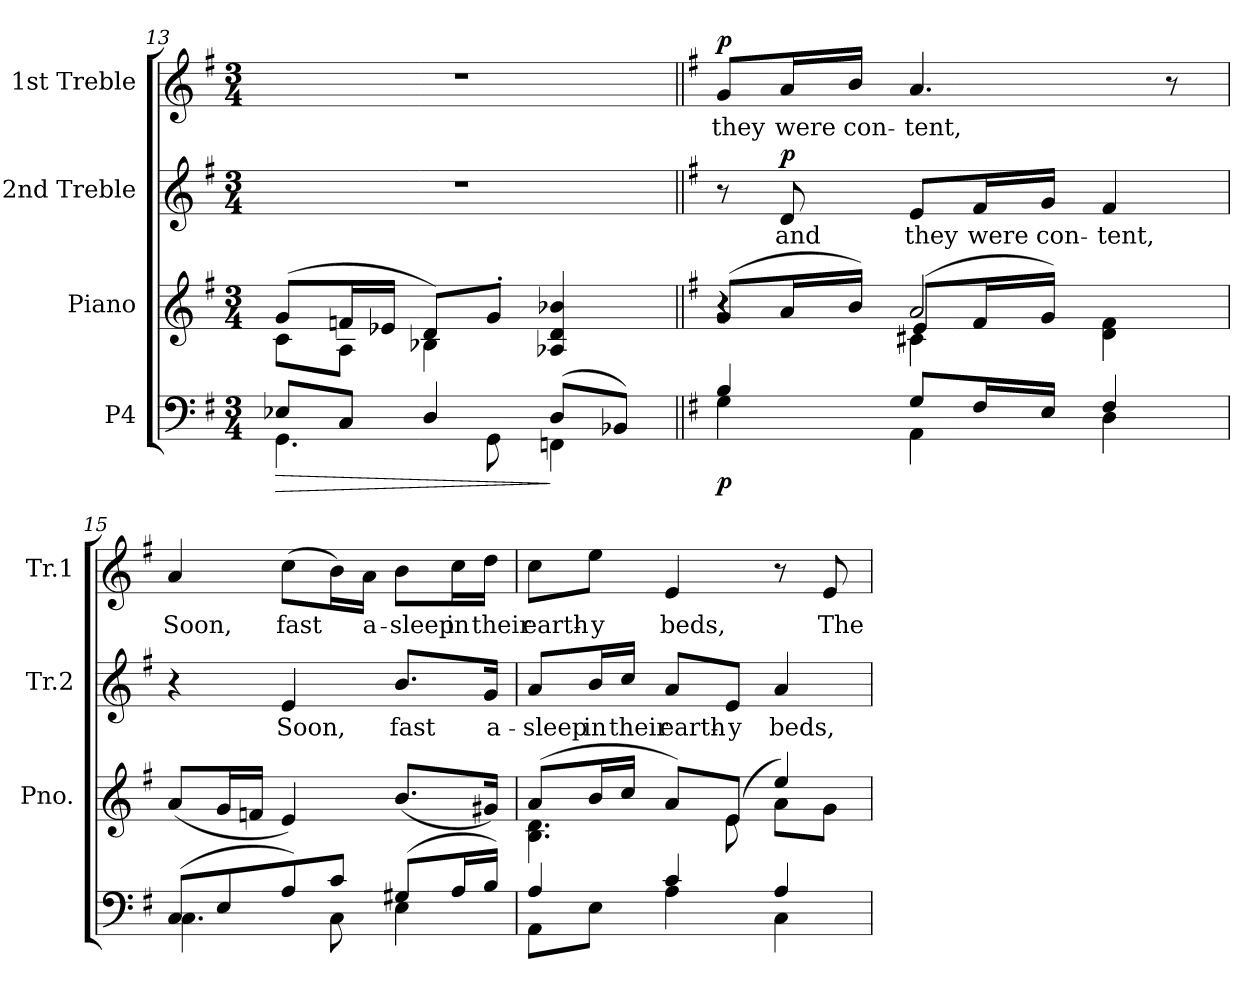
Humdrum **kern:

**kern	**dynam	**kern	**kern	**text	**dynam	**kern	**text	**dynam
*part4	*part4	*part3	*part2	*part2	*part2	*part1	*part1	*part1
*staff4	*staff4	*staff3	*staff2	*staff2	*staff2	*staff1	*staff1	*staff1
*I"P4	*	*I"Piano	*I"2nd Treble	*	*	*I"1st Treble	*	*
*	*	*I'Pno.	*I'Tr.2	*	*	*I'Tr.1	*	*
*clefF4	*	*clefG2	*clefG2	*	*	*clefG2	*	*
*k[f#]	*	*k[f#]	*k[f#]	*	*	*k[f#]	*	*
*G:	*	*G:	*G:	*	*	*G:	*	*
*M3/4	*	*M3/4	*M3/4	*	*	*M3/4	*	*
=13	=13	=13	=13	=13	=13	=13	=13	=13
!	!LO:HP:b	!	!LO:N:vis=1	!	!	!LO:N:vis=1	!	!
*^	*	*^	*	*	*	*	*	*
(8E-Xi/L	4.GGi\	>	(8gi/L	8ci\L	2.r	.	.	2.r	.	.
8Ci/J	.	.	16fni/L	8Ai\J	.	.	.	.	.	.
.	.	.	16e-Xi/JJ	.	.	.	.	.	.	.
4Di/	.	.	8di/L)	4B-Xi\	.	.	.	.	.	.
.	8GGi\	.	8g'i/J	.	.	.	.	.	.	.
(8Di/L	4FFni\	]	4A-Xi/ 4di 4b-Xi	4ryy	.	.	.	.	.	.
8BB-Xi/J)	.	.	.	.	.	.	.	.	.	.
*	*	*	*v	*v	*	*	*	*	*	*
!!LO:PB:g=z
=14||	=14||	=14||	=14||	=14||	=14||	=14||	=14||	=14||	=14||
*k[f#]	*	*	*k[f#]	*k[f#]	*	*	*k[f#]	*	*
*G:	*	*	*G:	*G:	*	*	*G:	*	*
*	*	*	*^	*	*	*	*	*	*
*	*	*	*	*^	*	*	*	*	*	*
!	!	!	!	!	!	!	!	!	!	!LO:LY:b:color=#000000	!
4Bi/	4Gi\	p	(8gi/L	4r	4r	8r	.	.	8gi/L	they	p
!	!	!	!	!	!	!	!LO:LY:b:color=#000000	!	!	!	!
!	!	!	!	!	!	!	!	!	!	!LO:LY:b:color=#000000	!
.	.	.	16ai/L	.	.	8di/	and	p	16ai/L	were	.
!	!	!	!	!	!	!	!	!	!	!LO:LY:b:color=#000000	!
.	.	.	16bi/JJ)	.	.	.	.	.	16bi/JJ	con-	.
!	!	!	!	!	!	!	!LO:LY:b:color=#000000	!	!	!	!
!	!	!	!	!	!	!	!	!	!	!LO:LY:b:color=#000000	!
8Gi/L	4AAi\	.	2ai/	4c#Xi\	(8ei/L	8ei/L	they	.	4.ai/	-tent,	.
!	!	!	!	!	!	!	!LO:LY:b:color=#000000	!	!	!	!
16F#i/L	.	.	.	.	16f#i/L	16f#i/L	were	.	.	.	.
!	!	!	!	!	!	!	!LO:LY:b:color=#000000	!	!	!	!
16Ei/JJ	.	.	.	.	16gi/JJ)	16gi/JJ	con-	.	.	.	.
!	!	!	!	!	!	!	!LO:LY:b:color=#000000	!	!	!	!
4F#i/	4Di\	.	.	4ryy	4di\ 4f#i	4f#i/	-tent,	.	.	.	.
.	.	.	.	.	.	.	.	.	8r	.	.
*	*	*	*v	*v	*v	*	*	*	*	*	*
=15	=15	=15	=15	=15	=15	=15	=15	=15	=15
!	!	!	!	!	!	!	!	!LO:LY:b:color=#000000	!
(8Ci/L	4.Ci\	.	(8ai/L	4r	.	.	4ai/	Soon,	.
8Ei/	.	.	16gi/L	.	.	.	.	.	.
.	.	.	16fni/JJ	.	.	.	.	.	.
!	!	!	!	!	!LO:LY:b:color=#000000	!	!	!	!
!	!	!	!	!	!	!	!	!LO:LY:b:color=#000000	!
8Ai/)	.	.	4ei/)	4ei/	Soon,	.	(8cci\L	fast	.
8ci/J	8Ci\	.	.	.	.	.	16bi\L)	.	.
!	!	!	!	!	!	!	!	!LO:LY:b:color=#000000	!
.	.	.	.	.	.	.	16ai\JJ	a-	.
!	!	!	!	!	!LO:LY:b:color=#000000	!	!	!	!
!	!	!	!	!	!	!	!	!LO:LY:b:color=#000000	!
(8G#Xi/L	4Ei\	.	(8.bi/L	8.bi/L	fast	.	8bi\L	-sleep	.
!	!	!	!	!	!	!	!	!LO:LY:b:color=#000000	!
16Ai/L	.	.	.	.	.	.	16cci\L	in	.
!	!	!	!	!	!LO:LY:b:color=#000000	!	!	!	!
!	!	!	!	!	!	!	!	!LO:LY:b:color=#000000	!
16Bi/JJ)	.	.	16g#Xi/Jk)	16gi/Jk	a-	.	16ddi\JJ	their	.
=16	=16	=16	=16	=16	=16	=16	=16	=16	=16
*	*	*	*^	*	*	*	*	*	*
!	!	!	!	!	!	!LO:LY:b:color=#000000	!	!	!	!
!	!	!	!	!	!	!	!	!	!LO:LY:b:color=#000000	!
4Ai/	8AAi\L	.	(8ai/L	4.Bi\ 4.di	8ai/L	-sleep	.	8cci\L	earth-	.
!	!	!	!	!	!	!LO:LY:b:color=#000000	!	!	!	!
!	!	!	!	!	!	!	!	!	!LO:LY:b:color=#000000	!
.	8Ei\J	.	16bi/L	.	16bi/L	in	.	8eei\J	-y	.
!	!	!	!	!	!	!LO:LY:b:color=#000000	!	!	!	!
.	.	.	16cci/JJ	.	16cci/JJ	their	.	.	.	.
!	!	!	!	!	!	!LO:LY:b:color=#000000	!	!	!	!
!	!	!	!	!	!	!	!	!	!LO:LY:b:color=#000000	!
4ci/	4Ai\	.	8ai/L)	.	8ai/L	earth-	.	4ei/	beds,	.
!	!	!	!	!	!	!LO:LY:b:color=#000000	!	!	!	!
.	.	.	(8ei/J	8ei\	8ei/J	-y	.	.	.	.
!	!	!	!	!	!	!LO:LY:b:color=#000000	!	!	!	!
4Ai/	4Ci\	.	4eei/)	8ai\L	4ai/	beds,	.	8r	.	.
!	!	!	!	!	!	!	!	!	!LO:LY:b:color=#000000	!
.	.	.	.	8gi\J	.	.	.	8ei/	The	.
*v	*v	*	*	*	*	*	*	*	*	*
*	*	*v	*v	*	*	*	*	*	*
=	=	=	=	=	=	=	=	=
*-	*-	*-	*-	*-	*-	*-	*-	*-
